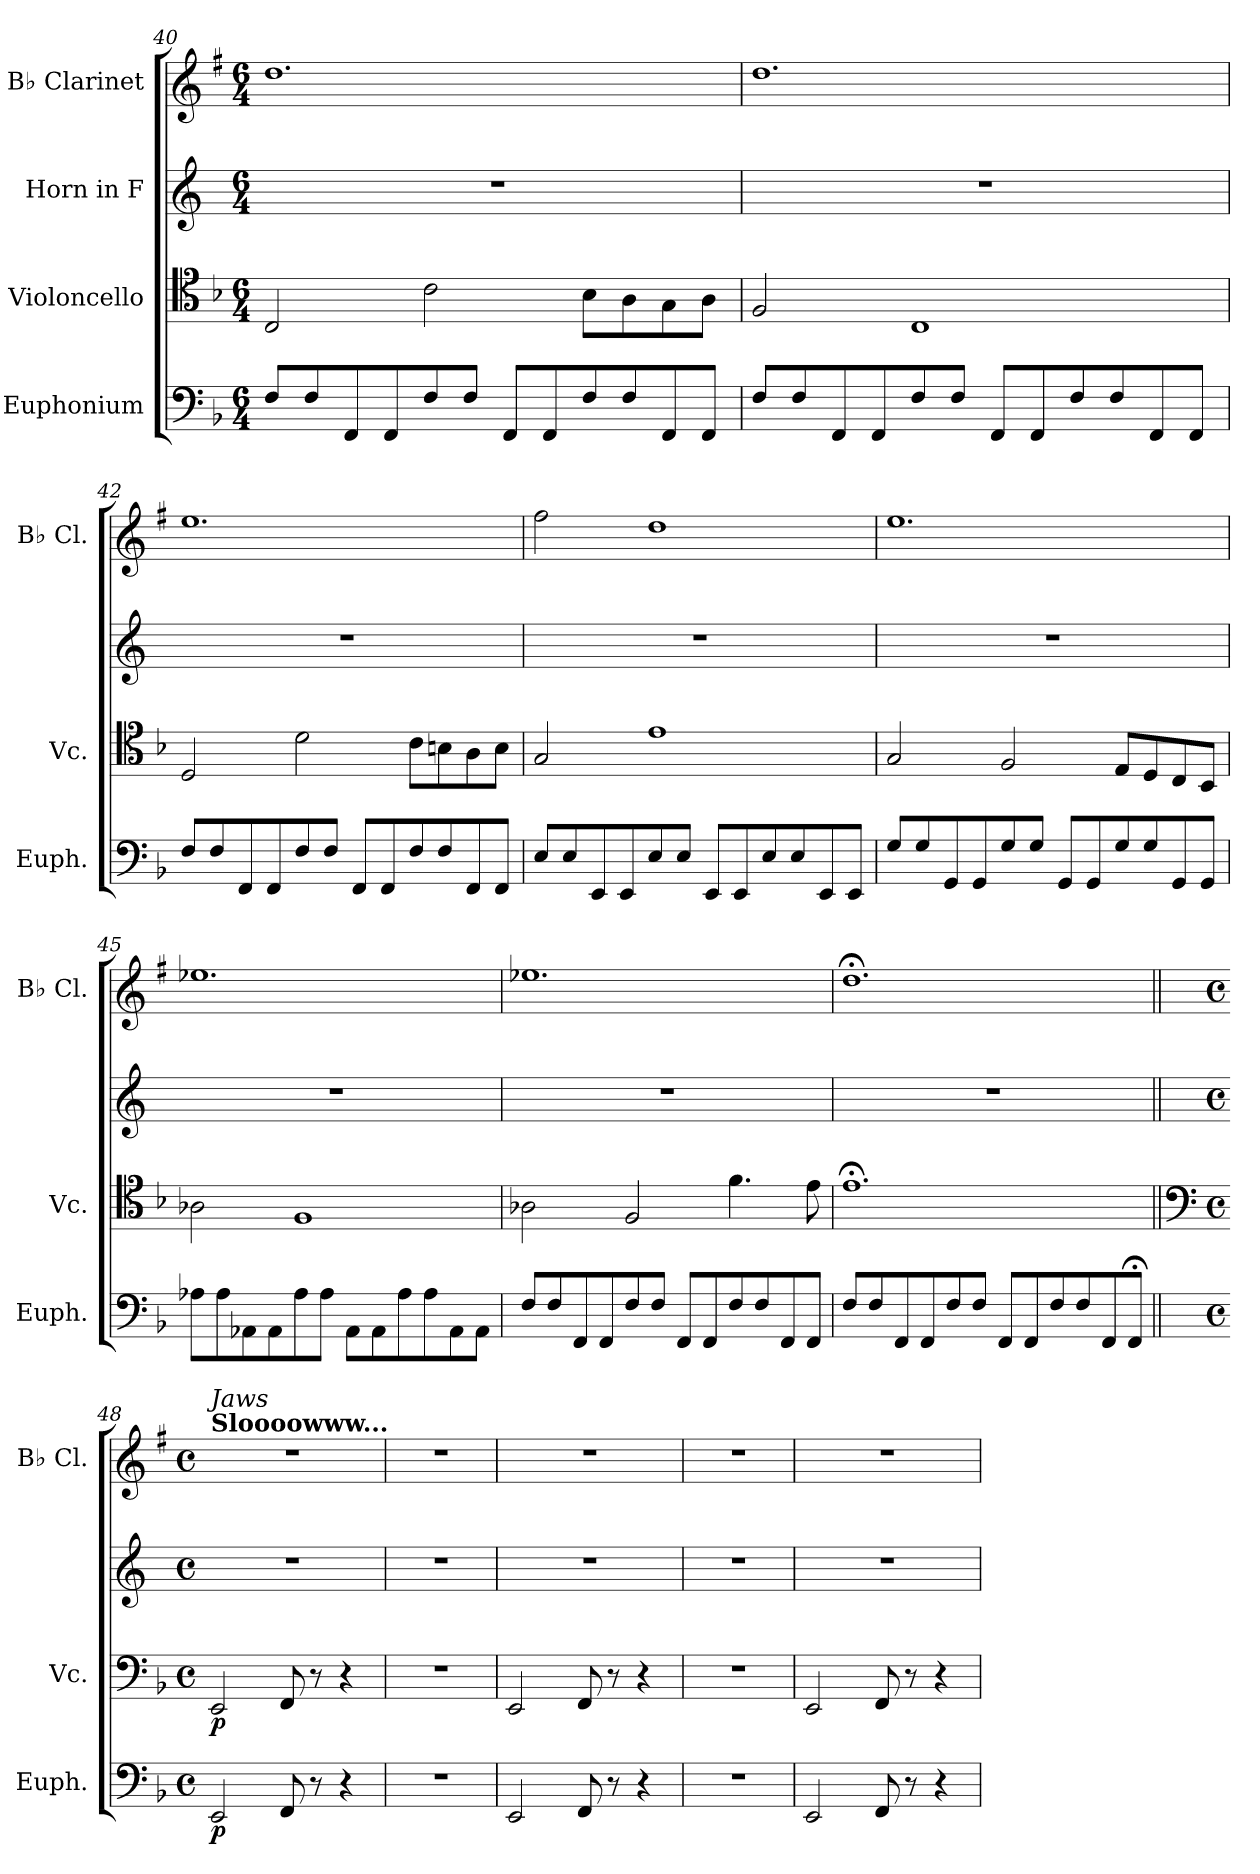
**kern	**dynam	**kern	**dynam	**kern	**kern
*part4	*part4	*part3	*part3	*part2	*part1
*staff4	*staff4	*staff3	*staff3	*staff2	*staff1
*I"Euphonium	*	*I"Violoncello	*	*I"Horn in F	*I"B♭ Clarinet
*I'Euph.	*	*I'Vc.	*	*	*I'B♭ Cl.
!!LO:PB:g=z
*clefF4	*	*clefC4	*	*clefG2	*clefG2
*	*	*	*	*ITrd4c7	*ITrd1c2
*k[b-]	*	*k[b-]	*	*k[b-]	*k[b-]
*M6/4	*	*M6/4	*	*M6/4	*M6/4
=40	=40	=40	=40	=40	=40
8F/L	.	2C/	.	1.r	1.cc
8F/	.	.	.	.	.
8FF/	.	.	.	.	.
8FF/	.	.	.	.	.
8F/	.	2c\	.	.	.
8F/J	.	.	.	.	.
8FF/L	.	.	.	.	.
8FF/	.	.	.	.	.
8F/	.	8B-\L	.	.	.
8F/	.	8A\	.	.	.
8FF/	.	8G\	.	.	.
8FF/J	.	8A\J	.	.	.
=41	=41	=41	=41	=41	=41
8F/L	.	2F/	.	1.r	1.cc
8F/	.	.	.	.	.
8FF/	.	.	.	.	.
8FF/	.	.	.	.	.
8F/	.	1C	.	.	.
8F/J	.	.	.	.	.
8FF/L	.	.	.	.	.
8FF/	.	.	.	.	.
8F/	.	.	.	.	.
8F/	.	.	.	.	.
8FF/	.	.	.	.	.
8FF/J	.	.	.	.	.
=42	=42	=42	=42	=42	=42
8F/L	.	2D/	.	1.r	1.dd
8F/	.	.	.	.	.
8FF/	.	.	.	.	.
8FF/	.	.	.	.	.
8F/	.	2d\	.	.	.
8F/J	.	.	.	.	.
8FF/L	.	.	.	.	.
8FF/	.	.	.	.	.
8F/	.	8c\L	.	.	.
8F/	.	8Bn\	.	.	.
8FF/	.	8A\	.	.	.
8FF/J	.	8B\J	.	.	.
=43	=43	=43	=43	=43	=43
8E/L	.	2G/	.	1.r	2ee\
8E/	.	.	.	.	.
8EE/	.	.	.	.	.
8EE/	.	.	.	.	.
8E/	.	1e	.	.	1cc
8E/J	.	.	.	.	.
8EE/L	.	.	.	.	.
8EE/	.	.	.	.	.
8E/	.	.	.	.	.
8E/	.	.	.	.	.
8EE/	.	.	.	.	.
8EE/J	.	.	.	.	.
!!LO:LB:g=z
=44	=44	=44	=44	=44	=44
8G/L	.	2G/	.	1.r	1.dd
8G/	.	.	.	.	.
8GG/	.	.	.	.	.
8GG/	.	.	.	.	.
8G/	.	2F/	.	.	.
8G/J	.	.	.	.	.
8GG/L	.	.	.	.	.
8GG/	.	.	.	.	.
8G/	.	8E/L	.	.	.
8G/	.	8D/	.	.	.
8GG/	.	8C/	.	.	.
8GG/J	.	8BB-/J	.	.	.
=45	=45	=45	=45	=45	=45
8A-X\L	.	2A-X\	.	1.r	1.dd-X
8A-\	.	.	.	.	.
8AA-X\	.	.	.	.	.
8AA-\	.	.	.	.	.
8A-\	.	1F	.	.	.
8A-\J	.	.	.	.	.
8AA-\L	.	.	.	.	.
8AA-\	.	.	.	.	.
8A-\	.	.	.	.	.
8A-\	.	.	.	.	.
8AA-\	.	.	.	.	.
8AA-\J	.	.	.	.	.
=46	=46	=46	=46	=46	=46
8F/L	.	2A-X\	.	1.r	1.dd-X
8F/	.	.	.	.	.
8FF/	.	.	.	.	.
8FF/	.	.	.	.	.
8F/	.	2F/	.	.	.
8F/J	.	.	.	.	.
8FF/L	.	.	.	.	.
8FF/	.	.	.	.	.
8F/	.	4.f\	.	.	.
8F/	.	.	.	.	.
8FF/	.	.	.	.	.
8FF/J	.	8e\	.	.	.
=47	=47	=47	=47	=47	=47
8F/L	.	1.e;<	.	1.r	1.cc;<
8F/	.	.	.	.	.
8FF/	.	.	.	.	.
8FF/	.	.	.	.	.
8F/	.	.	.	.	.
8F/J	.	.	.	.	.
8FF/L	.	.	.	.	.
8FF/	.	.	.	.	.
8F/	.	.	.	.	.
8F/	.	.	.	.	.
8FF/	.	.	.	.	.
8FF;</J	.	.	.	.	.
!!LO:LB:g=z
=48||	=48||	=48||	=48||	=48||	=48||
*	*	*clefF4	*	*	*
*M4/4	*	*M4/4	*	*M4/4	*M4/4
*met(c)	*	*met(c)	*	*met(c)	*met(c)
!	!	!	!	!	!LO:TX:a:B:t=Sloooowww...
!	!	!	!	!	!LO:TX:a:i:t=Jaws
!	!LO:DY:b	!	!LO:DY:b	!	!
2EE/	p	2EE/	p	1r	1r
8FF/	.	8FF/	.	.	.
8r	.	8r	.	.	.
4r	.	4r	.	.	.
=49	=49	=49	=49	=49	=49
1r	.	1r	.	1r	1r
=50	=50	=50	=50	=50	=50
2EE/	.	2EE/	.	1r	1r
8FF/	.	8FF/	.	.	.
8r	.	8r	.	.	.
4r	.	4r	.	.	.
=51	=51	=51	=51	=51	=51
1r	.	1r	.	1r	1r
=52	=52	=52	=52	=52	=52
2EE/	.	2EE/	.	1r	1r
8FF/	.	8FF/	.	.	.
8r	.	8r	.	.	.
4r	.	4r	.	.	.
=	=	=	=	=	=
*-	*-	*-	*-	*-	*-
